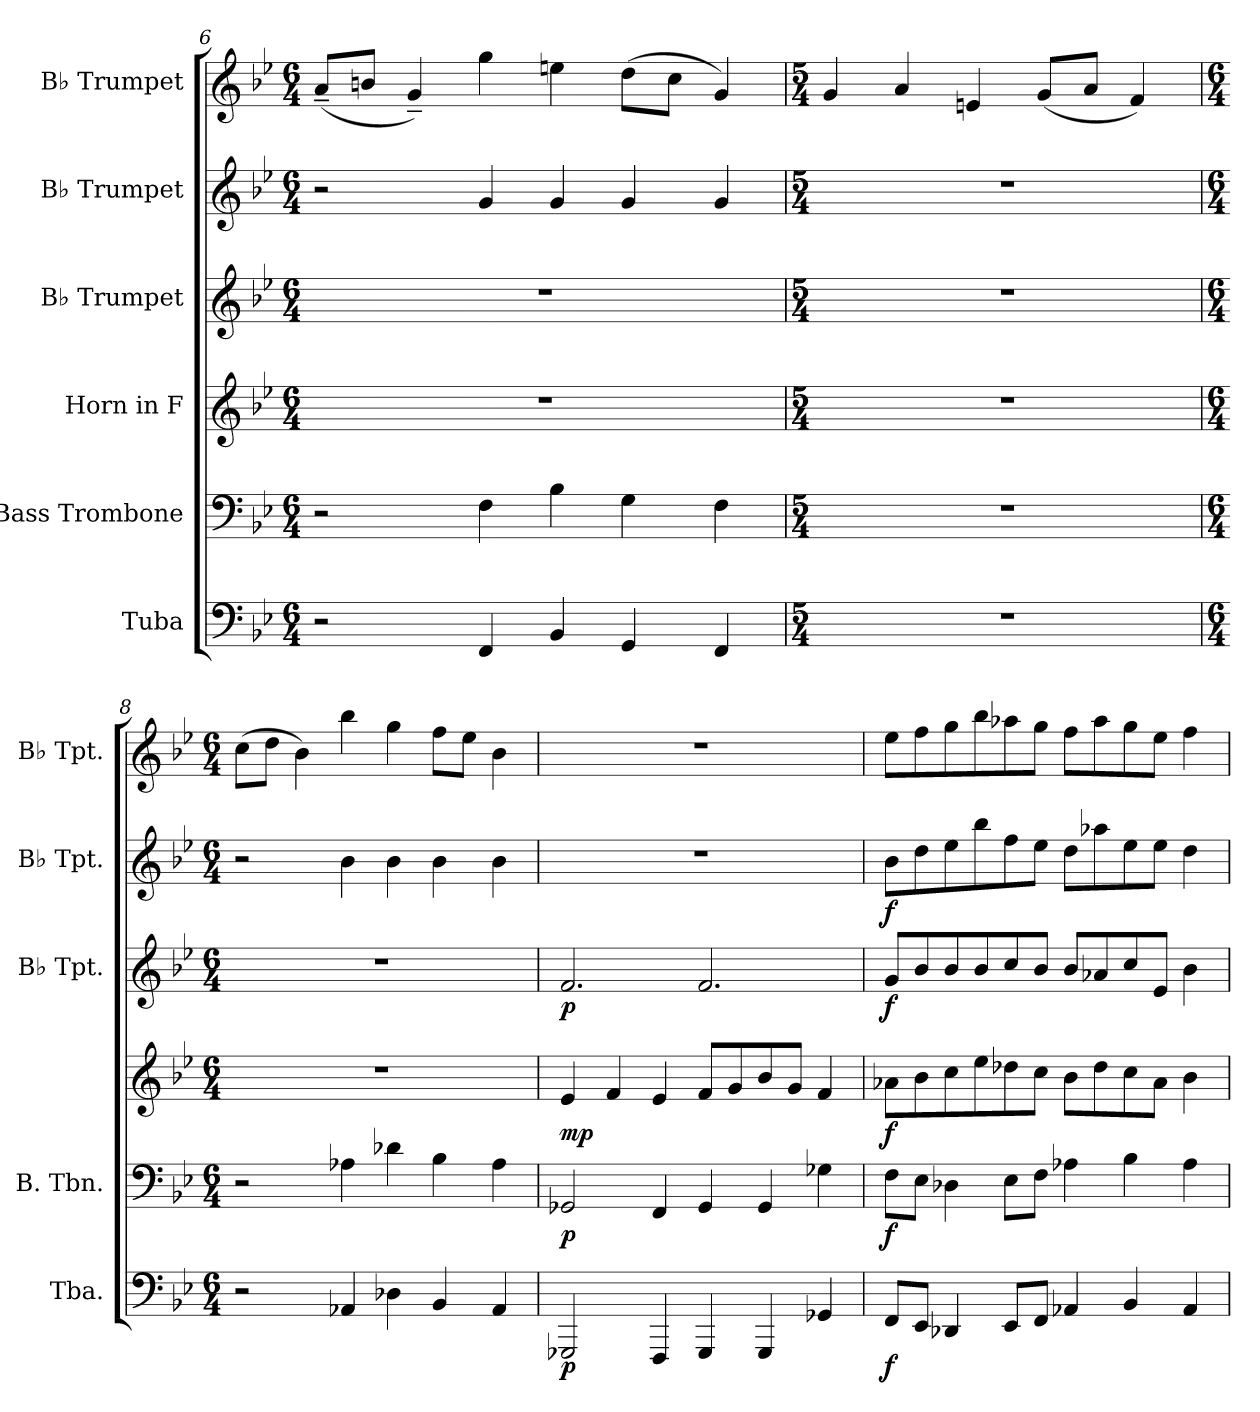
**kern	**dynam	**kern	**dynam	**kern	**dynam	**kern	**dynam	**kern	**dynam	**kern
*part6	*part6	*part5	*part5	*part4	*part4	*part3	*part3	*part2	*part2	*part1
*staff6	*staff6	*staff5	*staff5	*staff4	*staff4	*staff3	*staff3	*staff2	*staff2	*staff1
*I"Tuba	*	*I"Bass Trombone	*	*I"Horn in F	*	*I"B♭ Trumpet	*	*I"B♭ Trumpet	*	*I"B♭ Trumpet
*I'Tba.	*	*I'B. Tbn.	*	*	*	*I'B♭ Tpt.	*	*I'B♭ Tpt.	*	*I'B♭ Tpt.
*clefF4	*	*clefF4	*	*clefG2	*	*clefG2	*	*clefG2	*	*clefG2
*	*	*	*	*ITrd4c7	*	*ITrd1c2	*	*ITrd1c2	*	*ITrd1c2
*k[b-e-]	*	*k[b-e-]	*	*k[b-e-a-]	*	*k[b-e-a-d-]	*	*k[b-e-a-d-]	*	*k[b-e-a-d-]
*M6/4	*	*M6/4	*	*M6/4	*	*M6/4	*	*M6/4	*	*M6/4
=6	=6	=6	=6	=6	=6	=6	=6	=6	=6	=6
2r	.	2r	.	1.r	.	1.r	.	2r	.	(8g~/L
.	.	.	.	.	.	.	.	.	.	8an/J
.	.	.	.	.	.	.	.	.	.	4f~/)
4FF/	.	4F\	.	.	.	.	.	4f/	.	4ff\
4BB-/	.	4B-\	.	.	.	.	.	4f/	.	4ddn\
4GG/	.	4G\	.	.	.	.	.	4f/	.	(8cc\L
.	.	.	.	.	.	.	.	.	.	8b-\J
4FF/	.	4F\	.	.	.	.	.	4f/	.	4f/)
=7	=7	=7	=7	=7	=7	=7	=7	=7	=7	=7
*M5/4	*	*M5/4	*	*M5/4	*	*M5/4	*	*M5/4	*	*M5/4
4%5r	.	4%5r	.	4%5r	.	4%5r	.	4%5r	.	4f/
.	.	.	.	.	.	.	.	.	.	4g/
.	.	.	.	.	.	.	.	.	.	4dn/
.	.	.	.	.	.	.	.	.	.	(8f/L
.	.	.	.	.	.	.	.	.	.	8g/J
.	.	.	.	.	.	.	.	.	.	4e-/)
=8	=8	=8	=8	=8	=8	=8	=8	=8	=8	=8
*M6/4	*	*M6/4	*	*M6/4	*	*M6/4	*	*M6/4	*	*M6/4
2r	.	2r	.	1.r	.	1.r	.	2r	.	(8b-\L
.	.	.	.	.	.	.	.	.	.	8cc\J
.	.	.	.	.	.	.	.	.	.	4a-\)
4AA-X/	.	4A-X\	.	.	.	.	.	4a-\	.	4aa-\
4D-X\	.	4d-X\	.	.	.	.	.	4a-\	.	4ff\
4BB-/	.	4B-\	.	.	.	.	.	4a-\	.	8ee-\L
.	.	.	.	.	.	.	.	.	.	8dd-\J
4AA-/	.	4A-\	.	.	.	.	.	4a-\	.	4a-\
=9	=9	=9	=9	=9	=9	=9	=9	=9	=9	=9
!	!LO:DY:b	!	!LO:DY:b	!	!LO:DY:b	!	!LO:DY:b	!	!	!
2GGG-X/	p	2GG-X/	p	4A-/	mp	2.e-/	p	1.r	.	1.r
.	.	.	.	4B-/	.	.	.	.	.	.
4FFF/	.	4FF/	.	4A-/	.	.	.	.	.	.
4GGG-/	.	4GG-/	.	8B-/L	.	2.e-/	.	.	.	.
.	.	.	.	8c/	.	.	.	.	.	.
4GGG-/	.	4GG-/	.	8e-/	.	.	.	.	.	.
.	.	.	.	8c/J	.	.	.	.	.	.
4GG-X/	.	4G-X\	.	4B-/	.	.	.	.	.	.
!!LO:PB:g=z
=10	=10	=10	=10	=10	=10	=10	=10	=10	=10	=10
!	!LO:DY:b	!	!LO:DY:b	!	!LO:DY:b	!	!LO:DY:b	!	!LO:DY:b	!
8FF/L	f	8F\L	f	8d-X\L	f	8f/L	f	8a-\L	f	8dd-\L
8EE-/J	.	8E-\J	.	8e-\	.	8a-/	.	8cc\	.	8ee-\
4DD-X/	.	4D-X\	.	8f\	.	8a-/	.	8dd-\	.	8ff\
.	.	.	.	8a-\	.	8a-/	.	8aa-\	.	8aa-\
8EE-/L	.	8E-\L	.	8g-X\	.	8b-/	.	8ee-\	.	8gg-X\
8FF/J	.	8F\J	.	8f\J	.	8a-/J	.	8dd-\J	.	8ff\J
4AA-X/	.	4A-X\	.	8e-\L	.	8a-/L	.	8cc\L	.	8ee-\L
.	.	.	.	8g-\	.	8g-X/	.	8gg-X\	.	8gg-\
4BB-/	.	4B-\	.	8f\	.	8b-/	.	8dd-\	.	8ff\
.	.	.	.	8d-\J	.	8d-/J	.	8dd-\J	.	8dd-\J
4AA-/	.	4A-\	.	4e-\	.	4a-\	.	4cc\	.	4ee-\
=	=	=	=	=	=	=	=	=	=	=
*-	*-	*-	*-	*-	*-	*-	*-	*-	*-	*-
